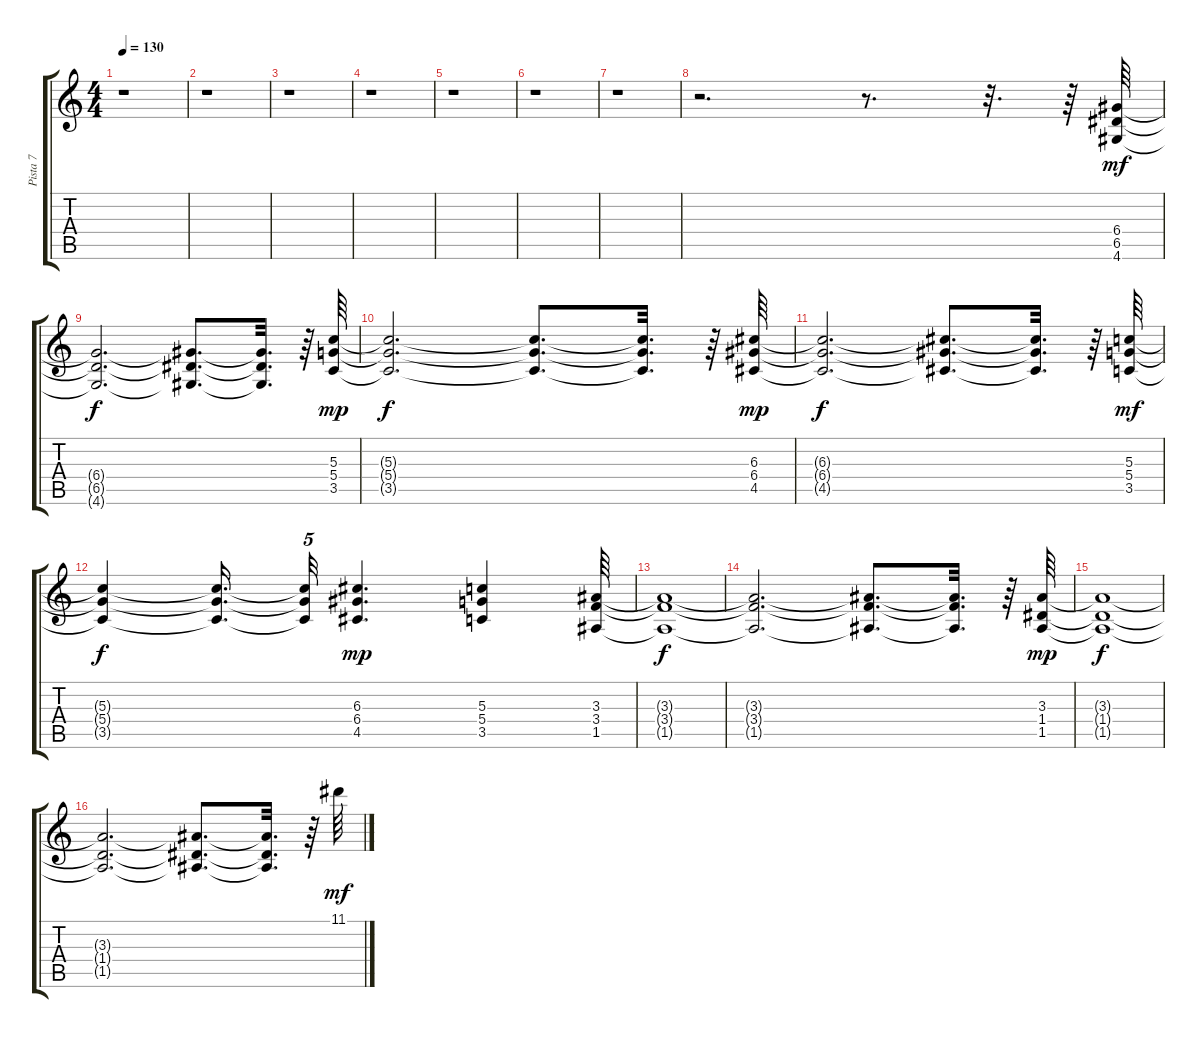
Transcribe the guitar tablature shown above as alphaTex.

\track ("Pista 7" "Pista 7") {instrument overdrivenguitar}
\staff {score tabs}
\tuning (E4 B3 G3 D3 A2 E2) {hide}
\ts (4 4)
\tempo 130
\clef g2
\ks c
r.1{dy f} |
r.1 |
r.1 |
r.1 |
r.1 |
r.1 |
r.1 |
r.2{d} r.8{d} r.32{d} r.64 (6.4 6.5 4.6).64{dy mf} |
(6.4{t} 6.5{t} 4.6{t}).2{d dy f} (6.4{t} 6.5{t} 4.6{t}).8{d} (6.4{t} 6.5{t} 4.6{t}).32{d} r.64 (5.3 5.4 3.5).64{dy mp} |
(5.3{t} 5.4{t} 3.5{t}).2{d dy f} (5.3{t} 5.4{t} 3.5{t}).8{d} (5.3{t} 5.4{t} 3.5{t}).32{d} r.64 (6.3 6.4 4.5).64{dy mp} |
(6.3{t} 6.4{t} 4.5{t}).2{d dy f} (6.3{t} 6.4{t} 4.5{t}).8{d} (6.3{t} 6.4{t} 4.5{t}).32{d} r.64 (5.3 5.4 3.5).64{dy mf} |
(5.3{t} 5.4{t} 3.5{t}).4{dy f} (5.3{t} 5.4{t} 3.5{t}).16{d} (5.3{t} 5.4{t} 3.5{t}).32{tu (5 4)} (6.3 6.4 4.5).4{d dy mp} (5.3 5.4 3.5).4 (3.3 3.4 1.5).64 |
(3.3{t} 3.4{t} 1.5{t}).1{dy f} |
(3.3{t} 3.4{t} 1.5{t}).2{d} (3.3{t} 3.4{t} 1.5{t}).8{d} (3.3{t} 3.4{t} 1.5{t}).32{d} r.64 (3.3 1.4 1.5).64{dy mp} |
(3.3{t} 1.4{t} 1.5{t}).1{dy f} |
(3.3{t} 1.4{t} 1.5{t}).2{d} (3.3{t} 1.4{t} 1.5{t}).8{d} (3.3{t} 1.4{t} 1.5{t}).32{d} r.64 11.1.64{dy mf}
